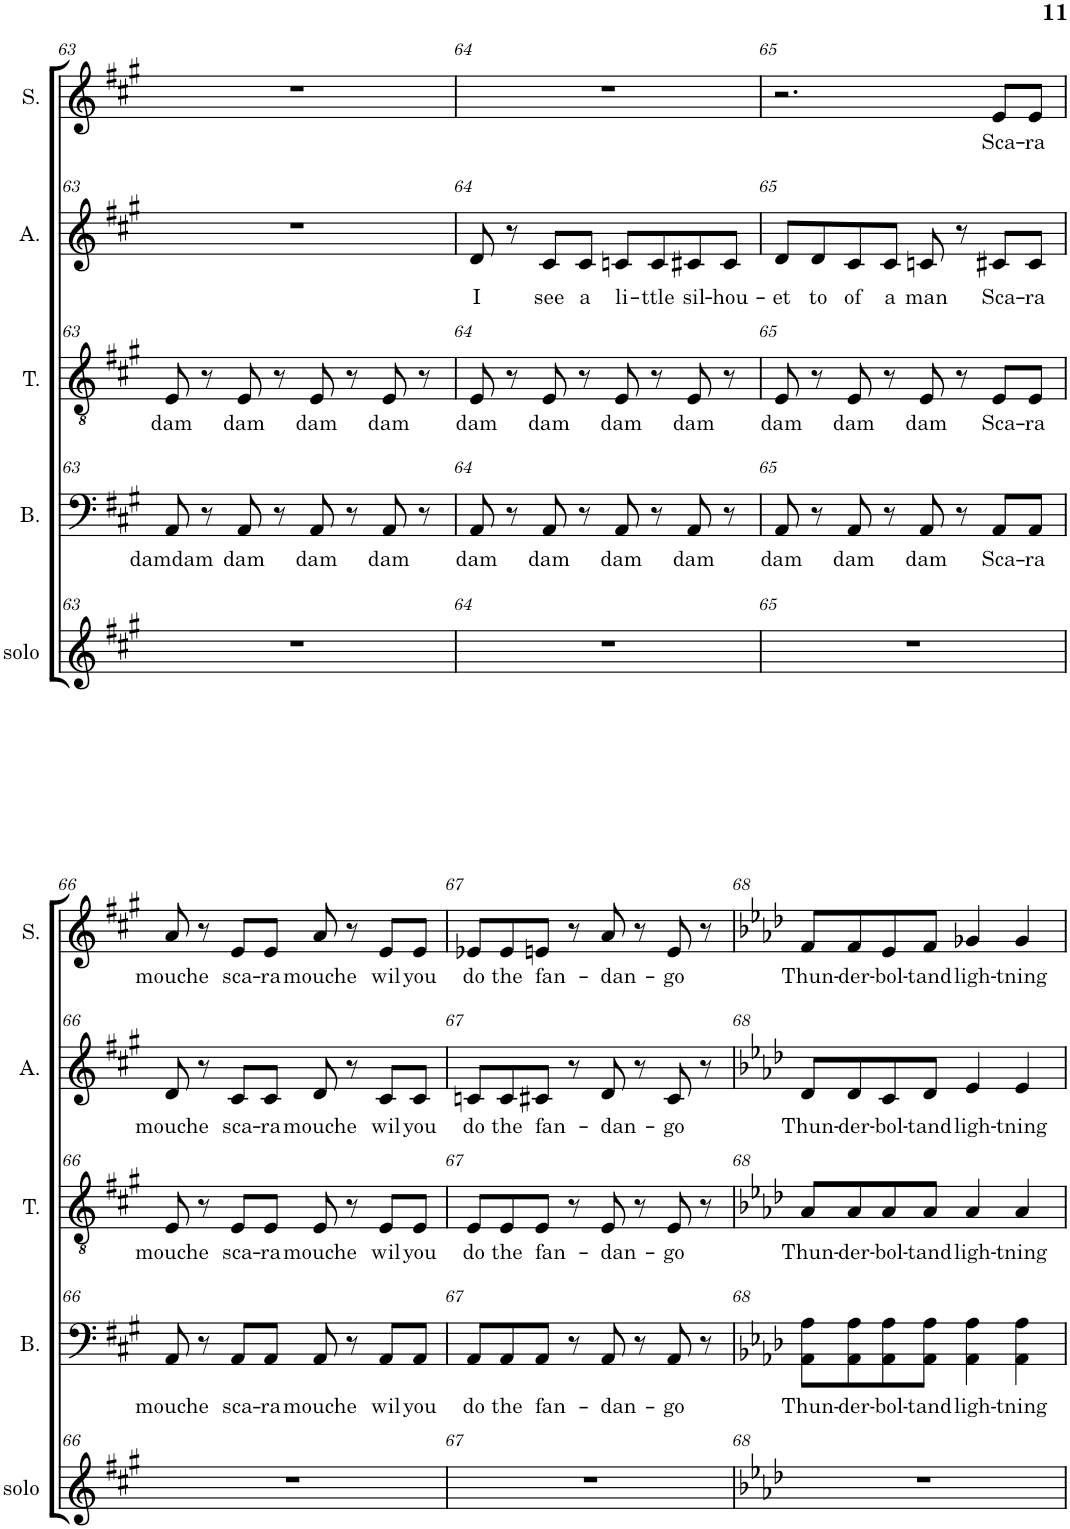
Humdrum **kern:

**kern	**kern	**text	**kern	**text	**kern	**text	**kern	**text
*part5	*part4	*part4	*part3	*part3	*part2	*part2	*part1	*part1
*staff5	*staff4	*staff4	*staff3	*staff3	*staff2	*staff2	*staff1	*staff1
*I"solo	*I"Bass	*	*I"Tenor	*	*I"Alto	*	*I"Soprano	*
*I'solo	*I'B.	*	*I'T.	*	*I'A.	*	*I'S.	*
!!LO:PB:g=z
*clefG2	*clefF4	*	*clefGv2	*	*clefG2	*	*clefG2	*
*k[f#c#g#]	*k[f#c#g#]	*	*k[f#c#g#]	*	*k[f#c#g#]	*	*k[f#c#g#]	*
*M4/4	*M4/4	*	*M4/4	*	*M4/4	*	*M4/4	*
=63	=63	=63	=63	=63	=63	=63	=63	=63
!	!	!LO:LY:b	!	!LO:LY:b	!	!	!	!
1r	8AA/	damdam	8E/	dam	1r	.	1r	.
.	8r	.	8r	.	.	.	.	.
!	!	!LO:LY:b	!	!LO:LY:b	!	!	!	!
.	8AA/	dam	8E/	dam	.	.	.	.
.	8r	.	8r	.	.	.	.	.
!	!	!LO:LY:b	!	!LO:LY:b	!	!	!	!
.	8AA/	dam	8E/	dam	.	.	.	.
.	8r	.	8r	.	.	.	.	.
!	!	!LO:LY:b	!	!LO:LY:b	!	!	!	!
.	8AA/	dam	8E/	dam	.	.	.	.
.	8r	.	8r	.	.	.	.	.
=64	=64	=64	=64	=64	=64	=64	=64	=64
!	!	!LO:LY:b	!	!LO:LY:b	!	!LO:LY:b	!	!
1r	8AA/	dam	8E/	dam	8d/	I	1r	.
.	8r	.	8r	.	8r	.	.	.
!	!	!LO:LY:b	!	!LO:LY:b	!	!LO:LY:b	!	!
.	8AA/	dam	8E/	dam	8c#/L	see	.	.
!	!	!	!	!	!	!LO:LY:b	!	!
.	8r	.	8r	.	8c#/J	a	.	.
!	!	!LO:LY:b	!	!LO:LY:b	!	!LO:LY:b	!	!
.	8AA/	dam	8E/	dam	8cn/L	li-	.	.
!	!	!	!	!	!	!LO:LY:b	!	!
.	8r	.	8r	.	8c/	-ttle	.	.
!	!	!LO:LY:b	!	!LO:LY:b	!	!LO:LY:b	!	!
.	8AA/	dam	8E/	dam	8c#X/	sil-	.	.
!	!	!	!	!	!	!LO:LY:b	!	!
.	8r	.	8r	.	8c#/J	-hou-	.	.
=65	=65	=65	=65	=65	=65	=65	=65	=65
!	!	!LO:LY:b	!	!LO:LY:b	!	!LO:LY:b	!	!
1r	8AA/	dam	8E/	dam	8d/L	-et	2.r	.
!	!	!	!	!	!	!LO:LY:b	!	!
.	8r	.	8r	.	8d/	to	.	.
!	!	!LO:LY:b	!	!LO:LY:b	!	!LO:LY:b	!	!
.	8AA/	dam	8E/	dam	8c#/	of	.	.
!	!	!	!	!	!	!LO:LY:b	!	!
.	8r	.	8r	.	8c#/J	a	.	.
!	!	!LO:LY:b	!	!LO:LY:b	!	!LO:LY:b	!	!
.	8AA/	dam	8E/	dam	8cn/	man	.	.
.	8r	.	8r	.	8r	.	.	.
!	!	!LO:LY:b	!	!LO:LY:b	!	!LO:LY:b	!	!LO:LY:b
.	8AA/L	Sca-	8E/L	Sca-	8c#X/L	Sca-	8e/L	Sca-
!	!	!LO:LY:b	!	!LO:LY:b	!	!LO:LY:b	!	!LO:LY:b
.	8AA/J	-ra	8E/J	-ra	8c#/J	-ra	8e/J	-ra
!!LO:LB:g=z
=66	=66	=66	=66	=66	=66	=66	=66	=66
!	!	!LO:LY:b	!	!LO:LY:b	!	!LO:LY:b	!	!LO:LY:b
1r	8AA/	mouche	8E/	mouche	8d/	mouche	8a/	mouche
.	8r	.	8r	.	8r	.	8r	.
!	!	!LO:LY:b	!	!LO:LY:b	!	!LO:LY:b	!	!LO:LY:b
.	8AA/L	sca-	8E/L	sca-	8c#/L	sca-	8e/L	sca-
!	!	!LO:LY:b	!	!LO:LY:b	!	!LO:LY:b	!	!LO:LY:b
.	8AA/J	-ra	8E/J	-ra	8c#/J	-ra	8e/J	-ra
!	!	!LO:LY:b	!	!LO:LY:b	!	!LO:LY:b	!	!LO:LY:b
.	8AA/	mouche	8E/	mouche	8d/	mouche	8a/	mouche
.	8r	.	8r	.	8r	.	8r	.
!	!	!LO:LY:b	!	!LO:LY:b	!	!LO:LY:b	!	!LO:LY:b
.	8AA/L	wil	8E/L	wil	8c#/L	wil	8e/L	wil
!	!	!LO:LY:b	!	!LO:LY:b	!	!LO:LY:b	!	!LO:LY:b
.	8AA/J	you	8E/J	you	8c#/J	you	8e/J	you
=67	=67	=67	=67	=67	=67	=67	=67	=67
!	!	!LO:LY:b	!	!LO:LY:b	!	!LO:LY:b	!	!LO:LY:b
1r	8AA/L	do	8E/L	do	8cn/L	do	8e-X/L	do
!	!	!LO:LY:b	!	!LO:LY:b	!	!LO:LY:b	!	!LO:LY:b
.	8AA/	the	8E/	the	8c/	the	8e-/	the
!	!	!LO:LY:b	!	!LO:LY:b	!	!LO:LY:b	!	!LO:LY:b
.	8AA/J	fan-	8E/J	fan-	8c#X/J	fan-	8en/J	fan-
.	8r	.	8r	.	8r	.	8r	.
!	!	!LO:LY:b	!	!LO:LY:b	!	!LO:LY:b	!	!LO:LY:b
.	8AA/	-dan-	8E/	-dan-	8d/	-dan-	8a/	-dan-
.	8r	.	8r	.	8r	.	8r	.
!	!	!LO:LY:b	!	!LO:LY:b	!	!LO:LY:b	!	!LO:LY:b
.	8AA/	-go	8E/	-go	8c#/	-go	8e/	-go
.	8r	.	8r	.	8r	.	8r	.
=68	=68	=68	=68	=68	=68	=68	=68	=68
*k[b-e-a-d-]	*k[b-e-a-d-]	*	*k[b-e-a-d-]	*	*k[b-e-a-d-]	*	*k[b-e-a-d-]	*
!	!	!LO:LY:b	!	!LO:LY:b	!	!LO:LY:b	!	!LO:LY:b
1r	8AA-\ 8A-\L	Thun-	8A-/L	Thun-	8d-/L	Thun-	8f/L	Thun-
!	!	!LO:LY:b	!	!LO:LY:b	!	!LO:LY:b	!	!LO:LY:b
.	8AA-\ 8A-\	-der-	8A-/	-der-	8d-/	-der-	8f/	-der-
!	!	!LO:LY:b	!	!LO:LY:b	!	!LO:LY:b	!	!LO:LY:b
.	8AA-\ 8A-\	-bol-	8A-/	-bol-	8c/	-bol-	8e-/	-bol-
!	!	!LO:LY:b	!	!LO:LY:b	!	!LO:LY:b	!	!LO:LY:b
.	8AA-\ 8A-\J	-tand	8A-/J	-tand	8d-/J	-tand	8f/J	-tand
!	!	!LO:LY:b	!	!LO:LY:b	!	!LO:LY:b	!	!LO:LY:b
.	4AA-\ 4A-\	ligh-	4A-/	ligh-	4e-/	ligh-	4g-X/	ligh-
!	!	!LO:LY:b	!	!LO:LY:b	!	!LO:LY:b	!	!LO:LY:b
.	4AA-\ 4A-\	-tning	4A-/	-tning	4e-/	-tning	4g-/	-tning
=	=	=	=	=	=	=	=	=
*-	*-	*-	*-	*-	*-	*-	*-	*-
